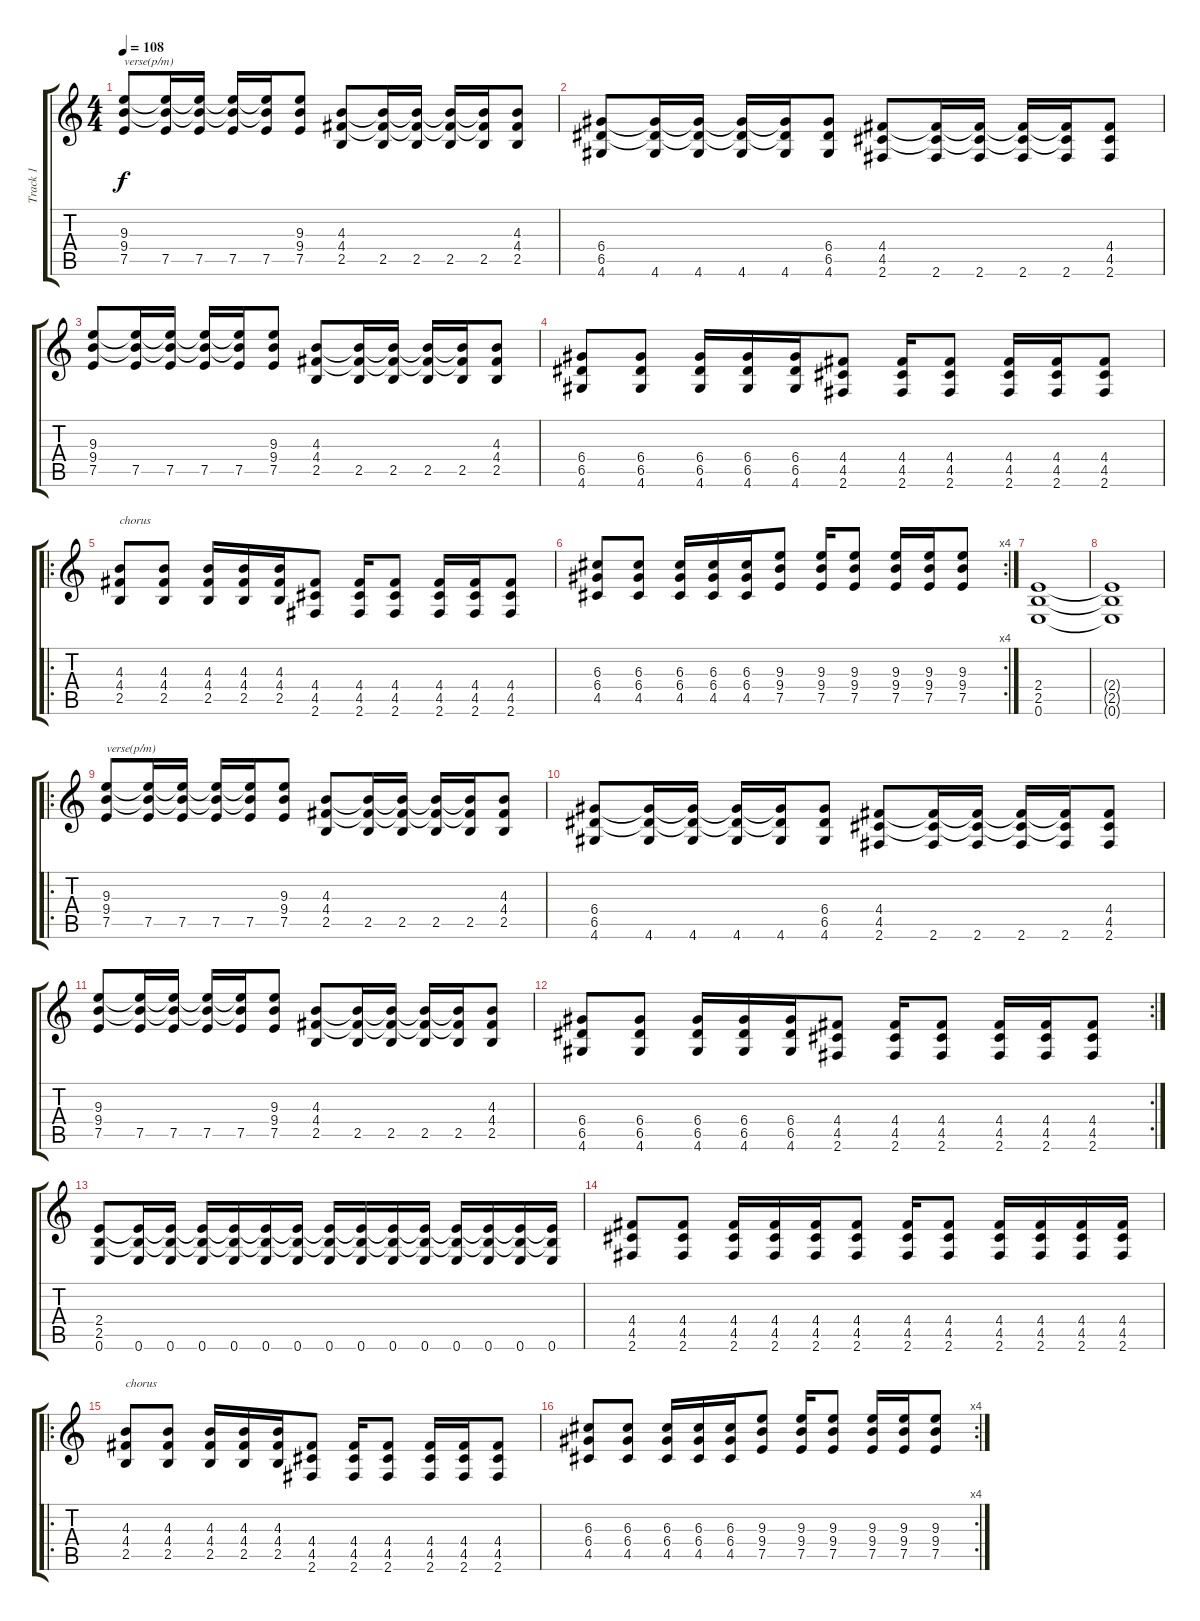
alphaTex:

\track ("Track 1" "Track 1") {instrument overdrivenguitar}
\staff {score tabs}
\tuning (E4 B3 G3 D3 A2 E2) {hide}
\ts (4 4)
\tempo 108
\clef g2
\ks c
(9.3 9.4 7.5).8{txt "verse(p/m)" dy f} (9.3{t} 9.4{t} 7.5).16 (9.3{t} 9.4{t} 7.5).16 (9.3{t} 9.4{t} 7.5).16 (9.3{t} 9.4{t} 7.5).16 (9.3 9.4 7.5).8 (4.3 4.4 2.5).8 (4.3{t} 4.4{t} 2.5).16 (4.3{t} 4.4{t} 2.5).16 (4.3{t} 4.4{t} 2.5).16 (4.3{t} 4.4{t} 2.5).16 (4.3 4.4 2.5).8 |
(6.4 6.5 4.6).8 (6.4{t} 6.5{t} 4.6).16 (6.4{t} 6.5{t} 4.6).16 (6.4{t} 6.5{t} 4.6).16 (6.4{t} 6.5{t} 4.6).16 (6.4 6.5 4.6).8 (4.4 4.5 2.6).8 (4.4{t} 4.5{t} 2.6).16 (4.4{t} 4.5{t} 2.6).16 (4.4{t} 4.5{t} 2.6).16 (4.4{t} 4.5{t} 2.6).16 (4.4 4.5 2.6).8 |
(9.3 9.4 7.5).8 (9.3{t} 9.4{t} 7.5).16 (9.3{t} 9.4{t} 7.5).16 (9.3{t} 9.4{t} 7.5).16 (9.3{t} 9.4{t} 7.5).16 (9.3 9.4 7.5).8 (4.3 4.4 2.5).8 (4.3{t} 4.4{t} 2.5).16 (4.3{t} 4.4{t} 2.5).16 (4.3{t} 4.4{t} 2.5).16 (4.3{t} 4.4{t} 2.5).16 (4.3 4.4 2.5).8 |
(6.4 6.5 4.6).8 (6.4 6.5 4.6).8 (6.4 6.5 4.6).16 (6.4 6.5 4.6).16 (6.4 6.5 4.6).16 (4.4 4.5 2.6).8 (4.4 4.5 2.6).16 (4.4 4.5 2.6).8 (4.4 4.5 2.6).16 (4.4 4.5 2.6).16 (4.4 4.5 2.6).8 |
\ro
(4.3 4.4 2.5).8{txt "chorus"} (4.3 4.4 2.5).8 (4.3 4.4 2.5).16 (4.3 4.4 2.5).16 (4.3 4.4 2.5).16 (4.4 4.5 2.6).8 (4.4 4.5 2.6).16 (4.4 4.5 2.6).8 (4.4 4.5 2.6).16 (4.4 4.5 2.6).16 (4.4 4.5 2.6).8 |
\rc 4
(6.3 6.4 4.5).8 (6.3 6.4 4.5).8 (6.3 6.4 4.5).16 (6.3 6.4 4.5).16 (6.3 6.4 4.5).16 (9.3 9.4 7.5).8 (9.3 9.4 7.5).16 (9.3 9.4 7.5).8 (9.3 9.4 7.5).16 (9.3 9.4 7.5).16 (9.3 9.4 7.5).8 |
(2.4 2.5 0.6).1 |
(2.4{t} 2.5{t} 0.6{t}).1 |
\ro
(9.3 9.4 7.5).8{txt "verse(p/m)"} (9.3{t} 9.4{t} 7.5).16 (9.3{t} 9.4{t} 7.5).16 (9.3{t} 9.4{t} 7.5).16 (9.3{t} 9.4{t} 7.5).16 (9.3 9.4 7.5).8 (4.3 4.4 2.5).8 (4.3{t} 4.4{t} 2.5).16 (4.3{t} 4.4{t} 2.5).16 (4.3{t} 4.4{t} 2.5).16 (4.3{t} 4.4{t} 2.5).16 (4.3 4.4 2.5).8 |
(6.4 6.5 4.6).8 (6.4{t} 6.5{t} 4.6).16 (6.4{t} 6.5{t} 4.6).16 (6.4{t} 6.5{t} 4.6).16 (6.4{t} 6.5{t} 4.6).16 (6.4 6.5 4.6).8 (4.4 4.5 2.6).8 (4.4{t} 4.5{t} 2.6).16 (4.4{t} 4.5{t} 2.6).16 (4.4{t} 4.5{t} 2.6).16 (4.4{t} 4.5{t} 2.6).16 (4.4 4.5 2.6).8 |
(9.3 9.4 7.5).8 (9.3{t} 9.4{t} 7.5).16 (9.3{t} 9.4{t} 7.5).16 (9.3{t} 9.4{t} 7.5).16 (9.3{t} 9.4{t} 7.5).16 (9.3 9.4 7.5).8 (4.3 4.4 2.5).8 (4.3{t} 4.4{t} 2.5).16 (4.3{t} 4.4{t} 2.5).16 (4.3{t} 4.4{t} 2.5).16 (4.3{t} 4.4{t} 2.5).16 (4.3 4.4 2.5).8 |
\rc 2
(6.4 6.5 4.6).8 (6.4 6.5 4.6).8 (6.4 6.5 4.6).16 (6.4 6.5 4.6).16 (6.4 6.5 4.6).16 (4.4 4.5 2.6).8 (4.4 4.5 2.6).16 (4.4 4.5 2.6).8 (4.4 4.5 2.6).16 (4.4 4.5 2.6).16 (4.4 4.5 2.6).8 |
(2.4 2.5 0.6).8 (2.4{t} 2.5{t} 0.6).16 (2.4{t} 2.5{t} 0.6).16 (2.4{t} 2.5{t} 0.6).16 (2.4{t} 2.5{t} 0.6).16 (2.4{t} 2.5{t} 0.6).16 (2.4{t} 2.5{t} 0.6).16 (2.4{t} 2.5{t} 0.6).16 (2.4{t} 2.5{t} 0.6).16 (2.4{t} 2.5{t} 0.6).16 (2.4{t} 2.5{t} 0.6).16 (2.4{t} 2.5{t} 0.6).16 (2.4{t} 2.5{t} 0.6).16 (2.4{t} 2.5{t} 0.6).16 (2.4{t} 2.5{t} 0.6).16 |
(4.4 4.5 2.6).8 (4.4 4.5 2.6).8 (4.4 4.5 2.6).16 (4.4 4.5 2.6).16 (4.4 4.5 2.6).16 (4.4 4.5 2.6).8 (4.4 4.5 2.6).16 (4.4 4.5 2.6).8 (4.4 4.5 2.6).16 (4.4 4.5 2.6).16 (4.4 4.5 2.6).16 (4.4 4.5 2.6).16 |
\ro
(4.3 4.4 2.5).8{txt "chorus"} (4.3 4.4 2.5).8 (4.3 4.4 2.5).16 (4.3 4.4 2.5).16 (4.3 4.4 2.5).16 (4.4 4.5 2.6).8 (4.4 4.5 2.6).16 (4.4 4.5 2.6).8 (4.4 4.5 2.6).16 (4.4 4.5 2.6).16 (4.4 4.5 2.6).8 |
\rc 4
(6.3 6.4 4.5).8 (6.3 6.4 4.5).8 (6.3 6.4 4.5).16 (6.3 6.4 4.5).16 (6.3 6.4 4.5).16 (9.3 9.4 7.5).8 (9.3 9.4 7.5).16 (9.3 9.4 7.5).8 (9.3 9.4 7.5).16 (9.3 9.4 7.5).16 (9.3 9.4 7.5).8
